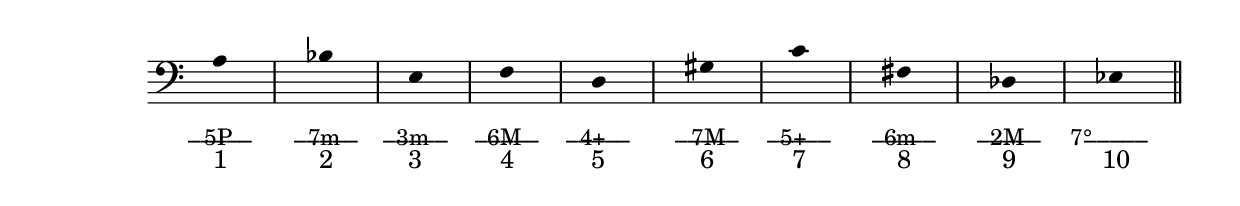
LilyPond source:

\score { \relative c' {
		\time 3/4
		\clef bass
		s a \hideNotes c_\markup { "5P" } \unHideNotes

		s bes \hideNotes c_\markup { "7m" } \unHideNotes

		s e, \hideNotes c_\markup { "3m" } \unHideNotes

		s f \hideNotes c_\markup { "6M" } \unHideNotes

		s d \hideNotes c_\markup { "4+" } \unHideNotes

		s gis' \hideNotes c_\markup { "7M" } \unHideNotes

		s c \hideNotes c_\markup { "5+" } \unHideNotes

		s fis, \hideNotes c_\markup { "6m" } \unHideNotes

		s des \hideNotes c_\markup { "2M" } \unHideNotes

		s ees \hideNotes 		\override TextScript #'extra-offset = #'( -7.0 . -2.0 ) c_\markup { "7°" } \unHideNotes
		\bar "||"
	}
	\addlyrics{ "_____" \skip4 "_____" \skip4  "_____" \skip4  "_____" \skip4  "_____" \skip4  "_____" \skip4  "_____" \skip4  "_____" \skip4  "_____" \skip4  "_____" }
	\addlyrics{ "1" \skip4 "2" \skip4 "3" \skip4 "4" \skip4 "5" \skip4 "6" \skip4 "7" \skip4 "8" \skip4 "9" \skip4  "10" }       \layout { 
	% ragged-right = ##t 
         \context {
           \Staff
		\remove "Time_signature_engraver"
		\override Stem #'transparent = ##t
		\override TextScript #'extra-offset = #'( -4.0 . -2.0 )
     }
   }
}
